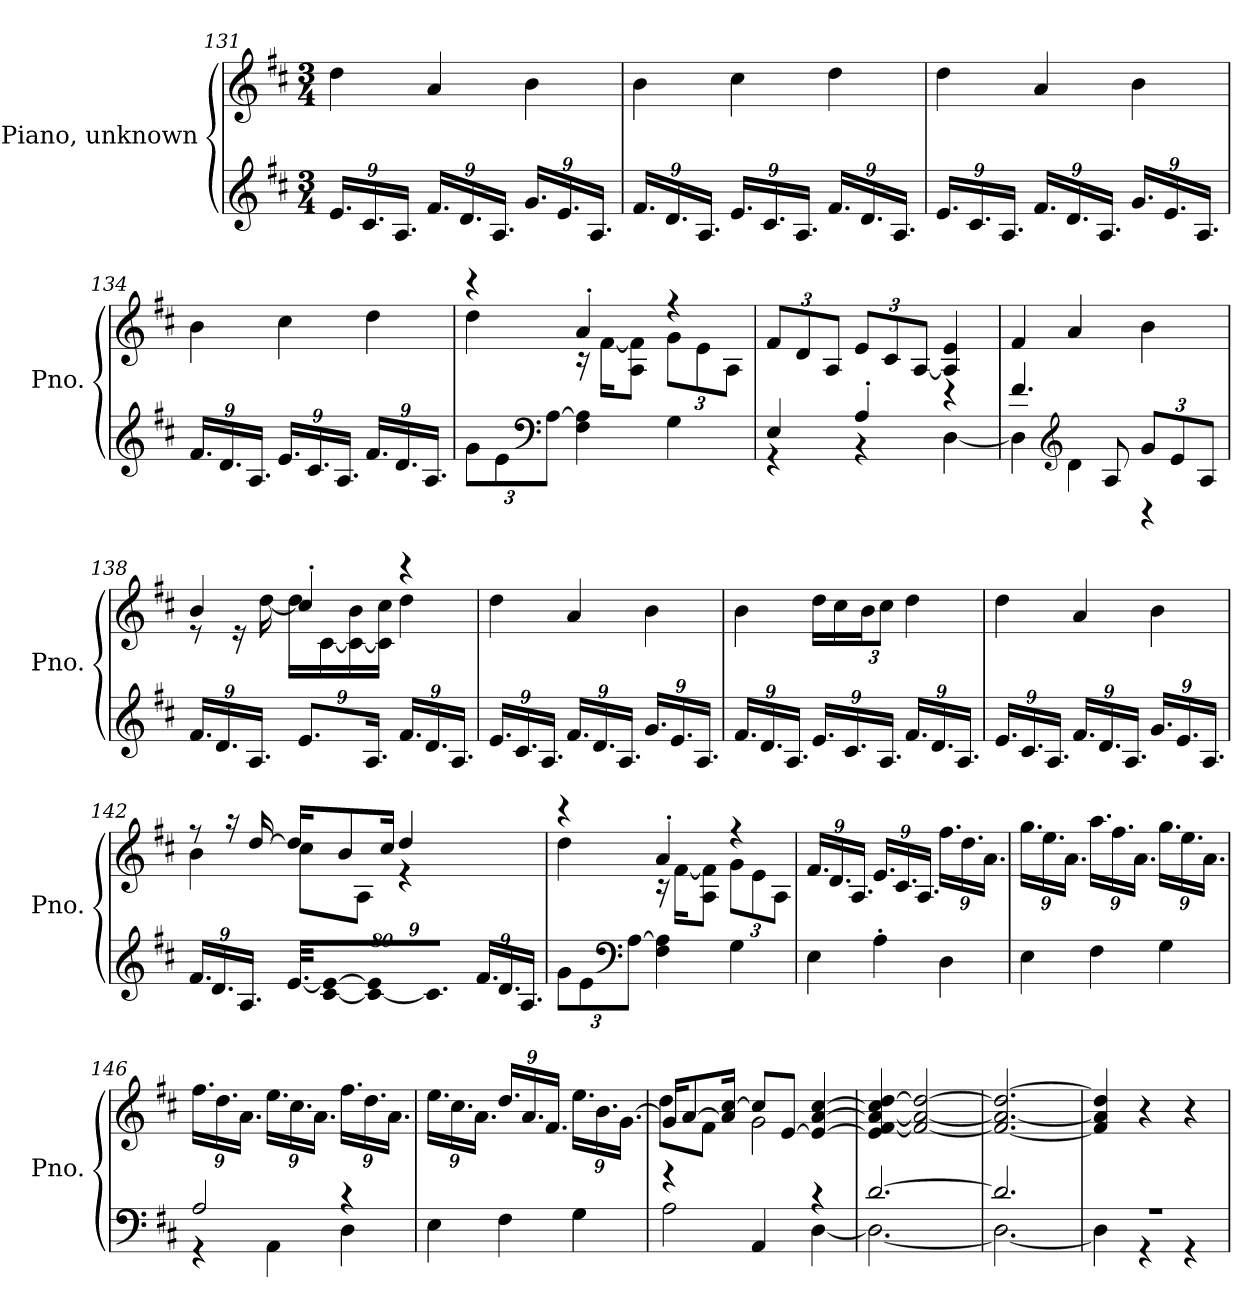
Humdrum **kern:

**kern	**kern
*part1	*part1
*staff2	*staff1
*I"Piano, unknown	*
*I'Pno.	*
*clefG2	*clefG2
*k[f#c#]	*k[f#c#]
*M3/4	*M3/4
*Xbrackettup	*
=131	=131
18.e/LL	4dd\
18.c#/	.
18.A/JJ	.
18.f#/LL	4a/
18.d/	.
18.A/JJ	.
18.g/LL	4b\
18.e/	.
18.A/JJ	.
!!LO:LB:g=z
=132	=132
18.f#/LL	4b\
18.d/	.
18.A/JJ	.
18.e/LL	4cc#\
18.c#/	.
18.A/JJ	.
18.f#/LL	4dd\
18.d/	.
18.A/JJ	.
=133	=133
18.e/LL	4dd\
18.c#/	.
18.A/JJ	.
18.f#/LL	4a/
18.d/	.
18.A/JJ	.
18.g/LL	4b\
18.e/	.
18.A/JJ	.
=134	=134
18.f#/LL	4b\
18.d/	.
18.A/JJ	.
18.e/LL	4cc#\
18.c#/	.
18.A/JJ	.
18.f#/LL	4dd\
18.d/	.
18.A/JJ	.
!!LO:LB:g=z
=135	=135
*	*^
12g\L	4r	4dd\
12e\	.	.
*clefF4	*	*
[12A\J	.	.
4F#\ 4A\]	4a'/	16r
.	.	[16f#\KL
.	.	8A\ 8f#\]J
*	*	*Xbrackettup
4G\	4r	12g\L
.	.	12e\
.	.	12A\J
*	*v	*v
=136	=136
*^	*
4E/	4r	12f#/L
.	.	12d/
.	.	12A/J
4A'/	4r	12e/L
.	.	12c#/
.	.	[12A/J
4r	[4D\	4A/] 4e/
=137	=137	=137
4.f#/	4D\]	4f#/
*clefG2	*	*
.	4d\	4a/
8A/	.	.
12g/L	4r	4b\
12e/	.	.
12A/J	.	.
*v	*v	*
!!LO:LB:g=z
=138	=138
*	*^
18.f#/LL	4b/	8r
18.d/	.	.
.	.	16r
18.A/JJ	.	.
.	.	[16dd\
9.e/L	4cc#'/	16dd\LL]
.	.	[16c#\
.	.	16c#\_ 16b\
18.A/Jk	.	.
.	.	16c#\] 16cc#\JJ
18.f#/LL	4r	4dd\
18.d/	.	.
18.A/JJ	.	.
*	*v	*v
=139	=139
18.e/LL	4dd\
18.c#/	.
18.A/JJ	.
18.f#/LL	4a/
18.d/	.
18.A/JJ	.
18.g/LL	4b\
18.e/	.
18.A/JJ	.
=140	=140
18.f#/LL	4b\
18.d/	.
18.A/JJ	.
18.e/LL	16dd\LL
.	16cc#\
18.c#/	.
.	24b\J
18.A/JJ	12cc#\J
18.f#/LL	4dd\
18.d/	.
18.A/JJ	.
!!LO:PB:g=z
=141	=141
18.e/LL	4dd\
18.c#/	.
18.A/JJ	.
18.f#/LL	4a/
18.d/	.
18.A/JJ	.
18.g/LL	4b\
18.e/	.
18.A/JJ	.
=142	=142
*	*^
18.f#/LL	8r	4b\
18.d/	.	.
.	16r	.
18.A/JJ	.	.
.	[16dd/	.
[36.e/KKL	16dd/KL]	8cc#\L
!LO:N:vis=8	!	!
[640%71c#/ 640%71e/_	.	.
.	8b/	.
.	.	8A\J
!LO:N:vis=64	!	!
640%9c#/_ 640%9e/]KKL	.	.
18.c#/JJ]	.	.
.	16cc#/Jk	.
18.f#/LL	4dd/	4r
18.d/	.	.
18.A/JJ	.	.
=143	=143	=143
12g\L	4r	4dd\
12e\	.	.
*clefF4	*	*
[12A\J	.	.
4F#\ 4A\]	4a'/	16r
.	.	[16f#\KL
.	.	8A\ 8f#\]J
4G\	4r	12g\L
.	.	12e\
.	.	12A\J
*	*v	*v
!!LO:LB:g=z
=144	=144
4E\	18.f#/LL
.	18.d/
.	18.A/JJ
4A'\	18.e/LL
.	18.c#/
.	18.A/JJ
4D\	18.ff#\LL
.	18.dd\
.	18.a\JJ
=145	=145
4E\	18.gg\LL
.	18.ee\
.	18.a\JJ
4F#\	18.aa\LL
.	18.ff#\
.	18.a\JJ
4G\	18.gg\LL
.	18.ee\
.	18.a\JJ
=146	=146
*^	*
2A/	4r	18.ff#\LL
.	.	18.dd\
.	.	18.a\JJ
.	4AA\	18.ee\LL
.	.	18.cc#\
.	.	18.a\JJ
4r	4D\	18.ff#\LL
.	.	18.dd\
.	.	18.a\JJ
*v	*v	*
!!LO:LB:g=z
=147	=147
4E\	18.ee\LL
.	18.cc#\
.	18.a\JJ
4F#\	18.dd/LL
.	18.a/
.	18.f#/JJ
4G\	18.ee\LL
.	18.b\
.	[18.g\JJ
=148	=148
*^	*^
4r	2A\	16g/KL]	8dd\L
.	.	[8a/	.
.	.	.	8f#\J
.	.	16a/] [16cc#/Jk	.
4AA/	.	8cc#/L]	2g\
.	.	[8e/J	.
4r	[4D\	4e/_ [4a/ [4cc#/	.
*	*	*v	*v
=149	=149	=149
[2.d/	2.D\_	4e/] [4f#/ 4a/_ 4cc#/] [4dd/
.	.	2f#/_ 2a/_ 2dd/_
=150	=150	=150
2.d/]	2.D\_	2.f#/_ 2.a/_ 2.dd/_
=151	=151	=151
2.r	4D\]	4f#/] 4a/] 4dd/]
.	4r	4r
.	4r	4r
*v	*v	*
=	=
*-	*-
